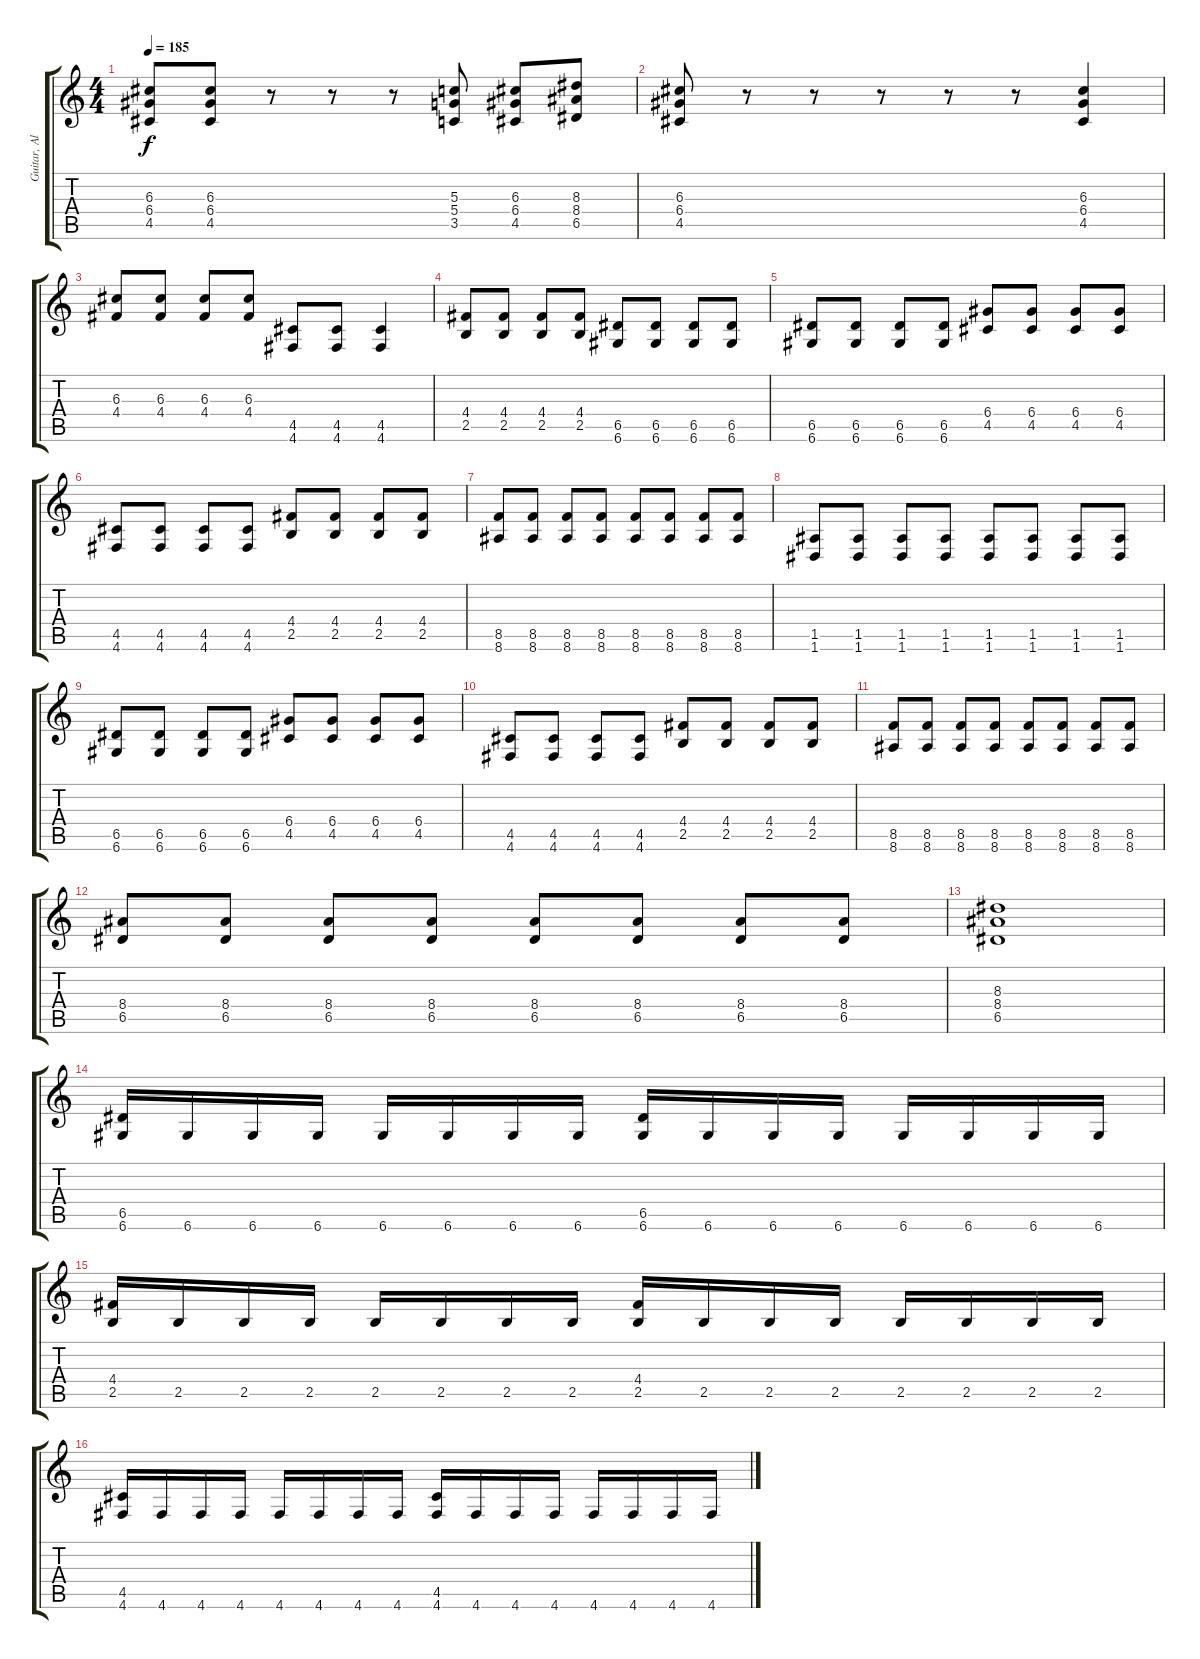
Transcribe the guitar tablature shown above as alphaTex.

\track ("Guitar, Albert Maroto" "Guitar, Al") {instrument distortionguitar}
\staff {score tabs}
\tuning (E4 B3 G3 D3 A2 D2) {hide}
\ts (4 4)
\tempo 185
\clef g2
\ks c
(6.3 6.4 4.5).8{dy f} (6.3 6.4 4.5).8 r.8 r.8 r.8 (5.3 5.4 3.5).8 (6.3 6.4 4.5).8 (8.3 8.4 6.5).8 |
(6.3 6.4 4.5).8 r.8 r.8 r.8 r.8 r.8 (6.3 6.4 4.5).4 |
(6.3 4.4).8 (6.3 4.4).8 (6.3 4.4).8 (6.3 4.4).8 (4.5 4.6).8 (4.5 4.6).8 (4.5 4.6).4 |
(4.4 2.5).8 (4.4 2.5).8 (4.4 2.5).8 (4.4 2.5).8 (6.5 6.6).8 (6.5 6.6).8 (6.5 6.6).8 (6.5 6.6).8 |
(6.5 6.6).8 (6.5 6.6).8 (6.5 6.6).8 (6.5 6.6).8 (6.4 4.5).8 (6.4 4.5).8 (6.4 4.5).8 (6.4 4.5).8 |
(4.5 4.6).8 (4.5 4.6).8 (4.5 4.6).8 (4.5 4.6).8 (4.4 2.5).8 (4.4 2.5).8 (4.4 2.5).8 (4.4 2.5).8 |
(8.5 8.6).8 (8.5 8.6).8 (8.5 8.6).8 (8.5 8.6).8 (8.5 8.6).8 (8.5 8.6).8 (8.5 8.6).8 (8.5 8.6).8 |
(1.5 1.6).8 (1.5 1.6).8 (1.5 1.6).8 (1.5 1.6).8 (1.5 1.6).8 (1.5 1.6).8 (1.5 1.6).8 (1.5 1.6).8 |
(6.5 6.6).8 (6.5 6.6).8 (6.5 6.6).8 (6.5 6.6).8 (6.4 4.5).8 (6.4 4.5).8 (6.4 4.5).8 (6.4 4.5).8 |
(4.5 4.6).8 (4.5 4.6).8 (4.5 4.6).8 (4.5 4.6).8 (4.4 2.5).8 (4.4 2.5).8 (4.4 2.5).8 (4.4 2.5).8 |
(8.5 8.6).8 (8.5 8.6).8 (8.5 8.6).8 (8.5 8.6).8 (8.5 8.6).8 (8.5 8.6).8 (8.5 8.6).8 (8.5 8.6).8 |
(8.4 6.5).8 (8.4 6.5).8 (8.4 6.5).8 (8.4 6.5).8 (8.4 6.5).8 (8.4 6.5).8 (8.4 6.5).8 (8.4 6.5).8 |
(8.3 8.4 6.5).1 |
(6.5 6.6).16 6.6.16 6.6.16 6.6.16 6.6.16 6.6.16 6.6.16 6.6.16 (6.5 6.6).16 6.6.16 6.6.16 6.6.16 6.6.16 6.6.16 6.6.16 6.6.16 |
(4.4 2.5).16 2.5.16 2.5.16 2.5.16 2.5.16 2.5.16 2.5.16 2.5.16 (4.4 2.5).16 2.5.16 2.5.16 2.5.16 2.5.16 2.5.16 2.5.16 2.5.16 |
(4.5 4.6).16 4.6.16 4.6.16 4.6.16 4.6.16 4.6.16 4.6.16 4.6.16 (4.5 4.6).16 4.6.16 4.6.16 4.6.16 4.6.16 4.6.16 4.6.16 4.6.16
